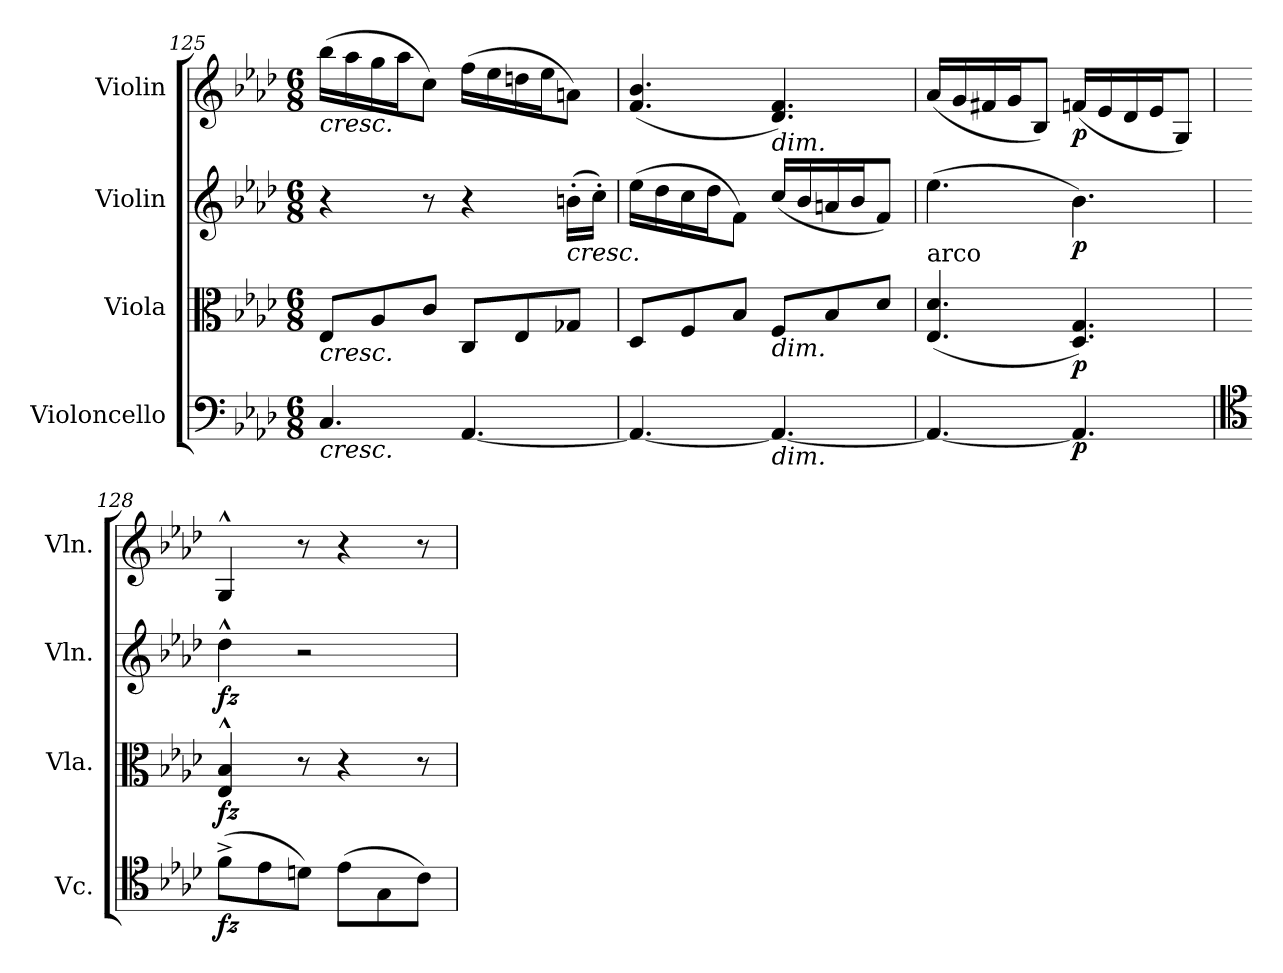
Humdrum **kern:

**kern	**dynam	**kern	**dynam	**kern	**dynam	**kern	**dynam
*part4	*part4	*part3	*part3	*part2	*part2	*part1	*part1
*staff4	*staff4	*staff3	*staff3	*staff2	*staff2	*staff1	*staff1
*I"Violoncello	*	*I"Viola	*	*I"Violin	*	*I"Violin	*
*I'Vc.	*	*I'Vla.	*	*I'Vln.	*	*I'Vln.	*
!!LO:PB:g=z
*clefF4	*	*clefC3	*	*clefG2	*	*clefG2	*
*k[b-e-a-d-]	*	*k[b-e-a-d-]	*	*k[b-e-a-d-]	*	*k[b-e-a-d-]	*
*M6/8	*	*M6/8	*	*M6/8	*	*M6/8	*
=125	=125	=125	=125	=125	=125	=125	=125
!	!	!	!	!	!	!LO:TX:b:i:t=cresc.	!
!	!	!LO:TX:b:i:t=cresc.	!	!	!	!	!
!LO:TX:b:i:t=cresc.	!	!	!	!	!	!	!
4.C/	.	8E-/L	.	4r	.	(>16bb-\LL	.
.	.	.	.	.	.	16aa-\	.
.	.	8A-/	.	.	.	16gg\	.
.	.	.	.	.	.	16aa-\J	.
.	.	8c/J	.	8r	.	8cc\J)	.
[4.AA-/	.	8C/L	.	4r	.	(>16ff\LL	.
.	.	.	.	.	.	16ee-\	.
.	.	8E-/	.	.	.	16ddn\	.
.	.	.	.	.	.	16ee-\J	.
!	!	!	!	!LO:TX:b:i:t=cresc.	!	!	!
.	.	8G-X/J	.	(>16bn'\LL	.	8an\J)	.
.	.	.	.	16cc'\JJ)	.	.	.
=126	=126	=126	=126	=126	=126	=126	=126
4.AA-/_	.	8D-/L	.	(>16ee-\LL	.	(<4.f/ 4.b-/	.
.	.	.	.	16dd-\	.	.	.
.	.	8F/	.	16cc\	.	.	.
.	.	.	.	16dd-\J	.	.	.
.	.	8B-/J	.	8f\J)	.	.	.
!	!	!	!	!	!	!LO:TX:b:i:t=dim.	!
!	!	!LO:TX:b:i:t=dim.	!	!	!	!	!
!LO:TX:b:i:t=dim.	!	!	!	!	!	!	!
4.AA-/_	.	8F/L	.	(<16cc/LL	.	4.d-/ 4.f/)	.
.	.	.	.	16b-/	.	.	.
.	.	8B-/	.	16an/	.	.	.
.	.	.	.	16b-/J	.	.	.
.	.	8d-/J	.	8f/J)	.	.	.
=127	=127	=127	=127	=127	=127	=127	=127
!	!	!LO:TX:a:t=arco	!	!	!	!	!
4.AA-/_	.	(<4.E-/ 4.d-/	.	(>4.ee-\	.	(<16a-/LL	.
.	.	.	.	.	.	16g/	.
.	.	.	.	.	.	16f#X/	.
.	.	.	.	.	.	16g/J	.
.	.	.	.	.	.	8B-/J)	.
!	!LO:DY:b	!	!LO:DY:b	!	!LO:DY:b	!	!LO:DY:b
4.AA-/]	p	4.D-/ 4.G/)	p	4.b-\)	p	(<16fn/LL	p
.	.	.	.	.	.	16e-/	.
.	.	.	.	.	.	16d-/	.
.	.	.	.	.	.	16e-/J	.
.	.	.	.	.	.	8G/J)	.
=128	=128	=128	=128	=128	=128	=128	=128
*clefC4	*	*	*	*	*	*	*
!	!LO:DY:b	!	!LO:DY:b	!	!LO:DY:b	!	!
(>8f^\L	fz	4E-/^^ 4B-/^^	fz	4dd-^^\	fz	4G^^/	.
8e-\	.	.	.	.	.	.	.
8dn\J)	.	8r	.	2r	.	8r	.
(>8e-\L	.	4r	.	.	.	4r	.
8G\	.	.	.	.	.	.	.
8c\J)	.	8r	.	.	.	8r	.
=	=	=	=	=	=	=	=
*-	*-	*-	*-	*-	*-	*-	*-
